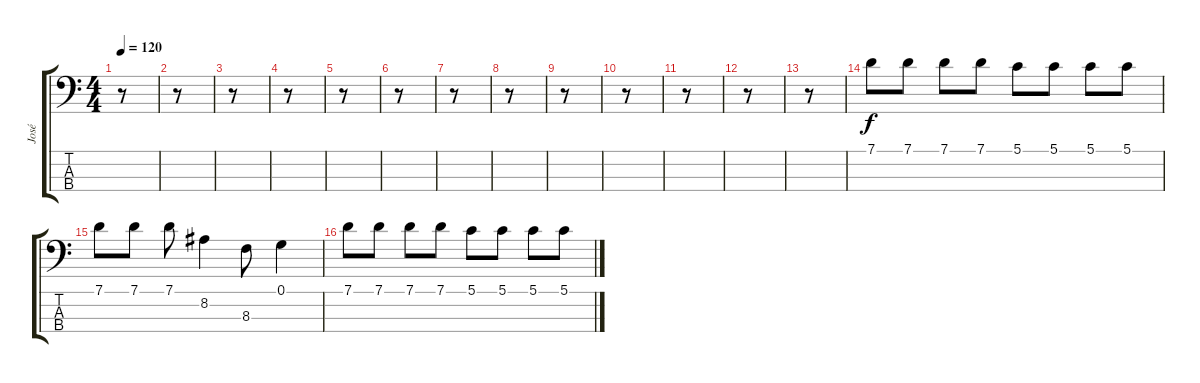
\track ("José" "José") {instrument electricbassfinger}
\staff {score tabs}
\tuning (G2 D2 A1 E1) {hide}
\ts (4 4)
\tempo 120
\clef f4
\ks c
r.8{dy f} |
r.8 |
r.8 |
r.8 |
r.8 |
r.8 |
r.8 |
r.8 |
r.8 |
r.8 |
r.8 |
r.8 |
r.8 |
7.1.8 7.1.8 7.1.8 7.1.8 5.1.8 5.1.8 5.1.8 5.1.8 |
7.1.8 7.1.8 7.1.8 8.2.4 8.3.8 0.1.4 |
7.1.8 7.1.8 7.1.8 7.1.8 5.1.8 5.1.8 5.1.8 5.1.8
